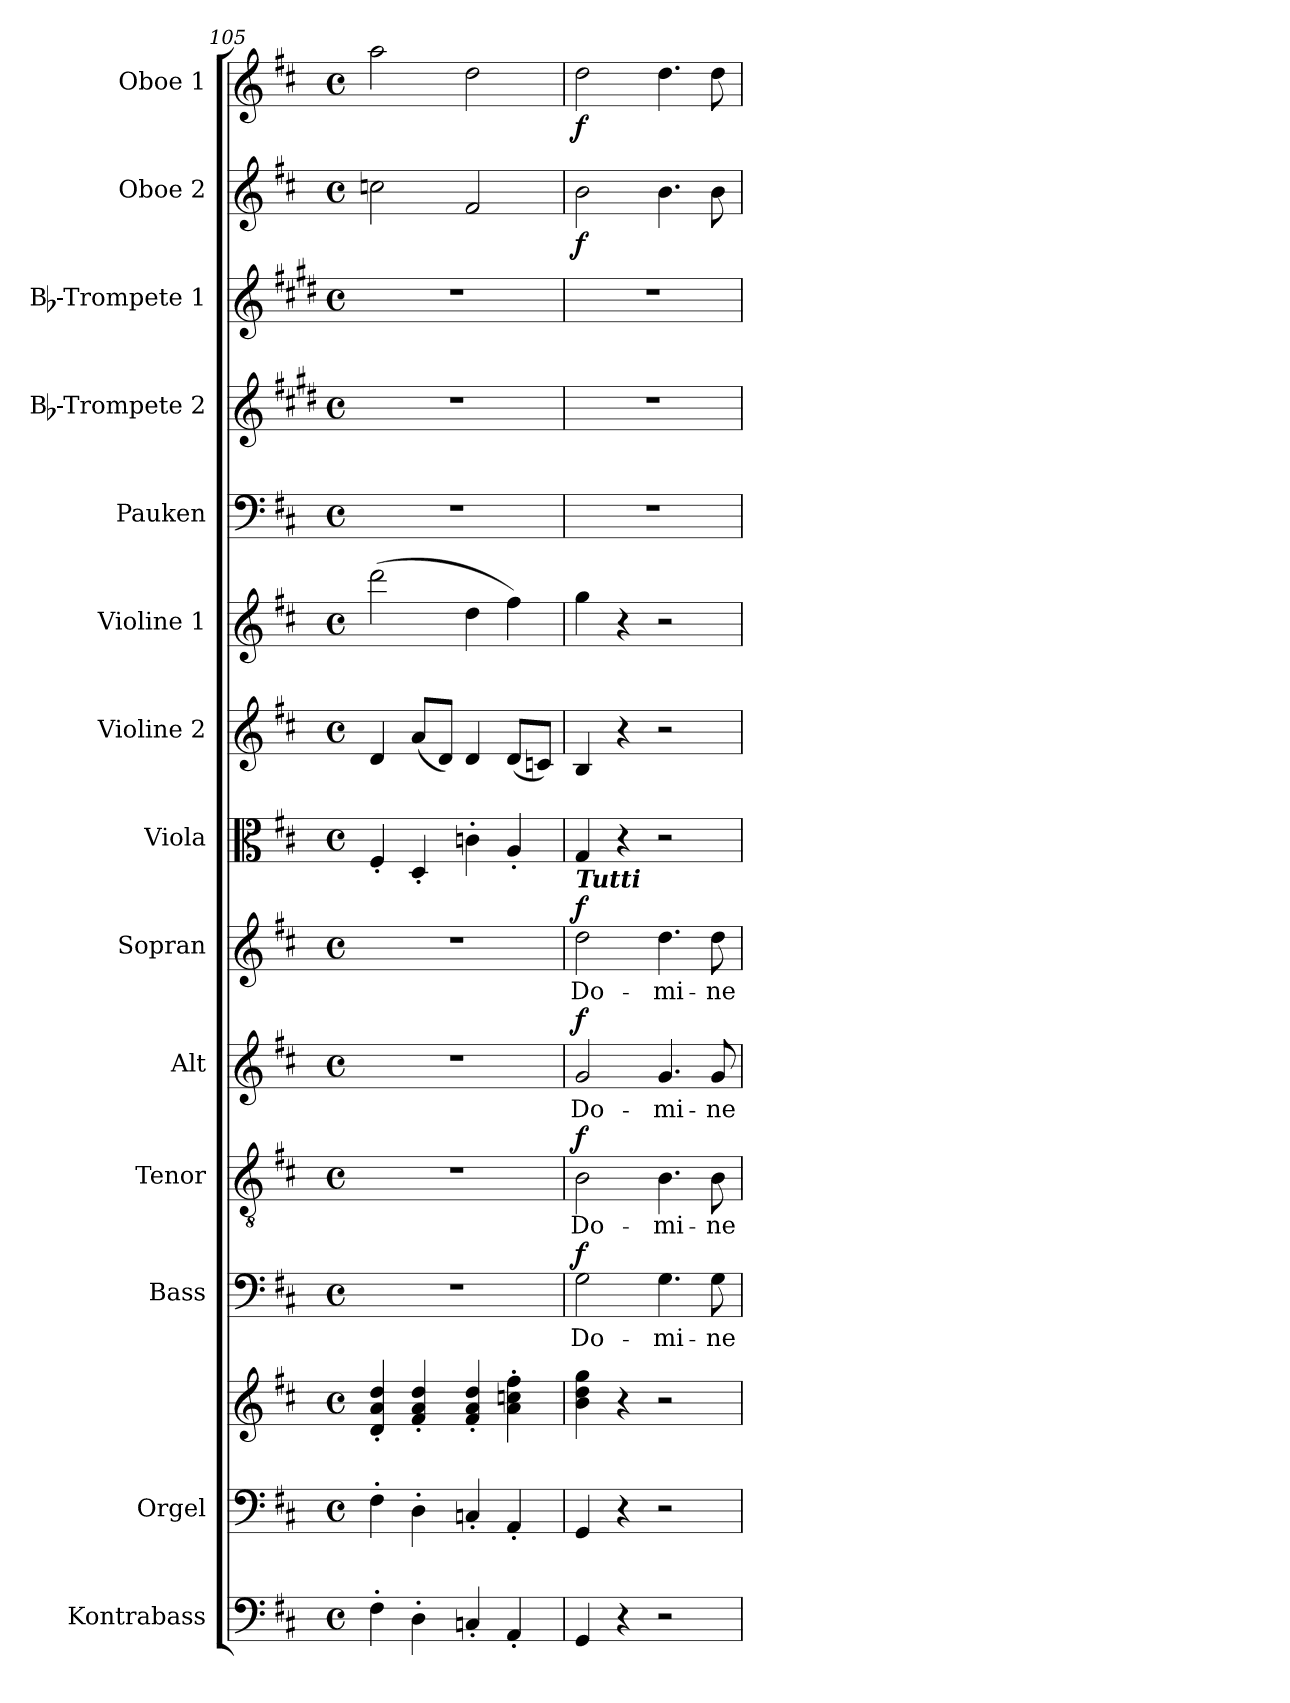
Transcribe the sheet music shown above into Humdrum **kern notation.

**kern	**kern	**kern	**kern	**text	**dynam	**kern	**text	**dynam	**kern	**text	**dynam	**kern	**text	**dynam	**kern	**kern	**kern	**kern	**kern	**kern	**kern	**dynam	**kern	**dynam
*part14	*part13	*part13	*part12	*part12	*part12	*part11	*part11	*part11	*part10	*part10	*part10	*part9	*part9	*part9	*part8	*part7	*part6	*part5	*part4	*part3	*part2	*part2	*part1	*part1
*staff15	*staff14	*staff13	*staff12	*staff12	*staff12	*staff11	*staff11	*staff11	*staff10	*staff10	*staff10	*staff9	*staff9	*staff9	*staff8	*staff7	*staff6	*staff5	*staff4	*staff3	*staff2	*staff2	*staff1	*staff1
*I"Kontrabass	*I"Orgel	*	*I"Bass	*	*	*I"Tenor	*	*	*I"Alt	*	*	*I"Sopran	*	*	*I"Viola	*I"Violine 2	*I"Violine 1	*I"Pauken	*I"Bb-Trompete 2	*I"Bb-Trompete 1	*I"Oboe 2	*	*I"Oboe 1	*
*I'Kb.	*I'Org.	*	*I'B.	*	*	*I'T.	*	*	*I'A.	*	*	*I'S.	*	*	*I'Vla.	*I'Vl. 2	*I'Vl. 1	*I'Pk.	*I'Bb Trp. 2	*I'Bb Trp. 1	*I'Ob. 2	*	*I'Ob. 1	*
!!LO:PB:g=z
*clefF4	*clefF4	*clefG2	*clefF4	*	*	*clefGv2	*	*	*clefG2	*	*	*clefG2	*	*	*clefC3	*clefG2	*clefG2	*clefF4	*clefG2	*clefG2	*clefG2	*	*clefG2	*
*ITrd7c12	*	*	*	*	*	*	*	*	*	*	*	*	*	*	*	*	*	*	*ITrd1c2	*ITrd1c2	*	*	*	*
*k[f#c#]	*k[f#c#]	*k[f#c#]	*k[f#c#]	*	*	*k[f#c#]	*	*	*k[f#c#]	*	*	*k[f#c#]	*	*	*k[f#c#]	*k[f#c#]	*k[f#c#]	*k[f#c#]	*k[f#c#]	*k[f#c#]	*k[f#c#]	*	*k[f#c#]	*
*D:	*D:	*D:	*D:	*	*	*D:	*	*	*D:	*	*	*D:	*	*	*D:	*D:	*D:	*D:	*D:	*D:	*D:	*	*D:	*
*M4/4	*M4/4	*M4/4	*M4/4	*	*	*M4/4	*	*	*M4/4	*	*	*M4/4	*	*	*M4/4	*M4/4	*M4/4	*M4/4	*M4/4	*M4/4	*M4/4	*	*M4/4	*
*met(c)	*met(c)	*met(c)	*met(c)	*	*	*met(c)	*	*	*met(c)	*	*	*met(c)	*	*	*met(c)	*met(c)	*met(c)	*met(c)	*met(c)	*met(c)	*met(c)	*	*met(c)	*
=105	=105	=105	=105	=105	=105	=105	=105	=105	=105	=105	=105	=105	=105	=105	=105	=105	=105	=105	=105	=105	=105	=105	=105	=105
4FF#'>\	4F#'>\	4d/'< 4a/'< 4dd/'<	1r	.	.	1r	.	.	1r	.	.	1r	.	.	4F#'</	4d/	(>2ddd\	1r	1r	1r	2ccn\	.	2aa\	.
4DD'>\	4D'>\	4f#/'< 4a/'< 4dd/'<	.	.	.	.	.	.	.	.	.	.	.	.	4D'</	(<8a/L	.	.	.	.	.	.	.	.
.	.	.	.	.	.	.	.	.	.	.	.	.	.	.	.	8d/J)	.	.	.	.	.	.	.	.
4CCn'</	4Cn'</	4f#/'< 4a/'< 4dd/'<	.	.	.	.	.	.	.	.	.	.	.	.	4cn'>\	4d/	4dd\	.	.	.	2f#/	.	2dd\	.
4AAA'</	4AA'</	4a\'> 4ccn\'> 4ff#\'>	.	.	.	.	.	.	.	.	.	.	.	.	4A'</	(<8d/L	4ff#\)	.	.	.	.	.	.	.
.	.	.	.	.	.	.	.	.	.	.	.	.	.	.	.	8cn/J)	.	.	.	.	.	.	.	.
=106	=106	=106	=106	=106	=106	=106	=106	=106	=106	=106	=106	=106	=106	=106	=106	=106	=106	=106	=106	=106	=106	=106	=106	=106
!	!	!	!	!	!	!	!	!	!	!	!	!LO:TX:a:Bi:t=Tutti	!	!	!	!	!	!	!	!	!	!	!	!
!	!	!	!	!LO:LY:b	!LO:DY:a	!	!LO:LY:b	!LO:DY:a	!	!LO:LY:b	!LO:DY:a	!	!LO:LY:b	!LO:DY:a	!	!	!	!	!	!	!	!LO:DY:b	!	!LO:DY:b
4GGG/	4GG/	4b\ 4dd\ 4gg\	2G\	Do-	f	2B\	Do-	f	2g/	Do-	f	2dd\	Do-	f	4G/	4B/	4gg\	1r	1r	1r	2b\	f	2dd\	f
4r	4r	4r	.	.	.	.	.	.	.	.	.	.	.	.	4r	4r	4r	.	.	.	.	.	.	.
!	!	!	!	!LO:LY:b	!	!	!LO:LY:b	!	!	!LO:LY:b	!	!	!LO:LY:b	!	!	!	!	!	!	!	!	!	!	!
2r	2r	2r	4.G\	-mi-	.	4.B\	-mi-	.	4.g/	-mi-	.	4.dd\	-mi-	.	2r	2r	2r	.	.	.	4.b\	.	4.dd\	.
!	!	!	!	!LO:LY:b	!	!	!LO:LY:b	!	!	!LO:LY:b	!	!	!LO:LY:b	!	!	!	!	!	!	!	!	!	!	!
.	.	.	8G\	-ne	.	8B\	-ne	.	8g/	-ne	.	8dd\	-ne	.	.	.	.	.	.	.	8b\	.	8dd\	.
=	=	=	=	=	=	=	=	=	=	=	=	=	=	=	=	=	=	=	=	=	=	=	=	=
*-	*-	*-	*-	*-	*-	*-	*-	*-	*-	*-	*-	*-	*-	*-	*-	*-	*-	*-	*-	*-	*-	*-	*-	*-
